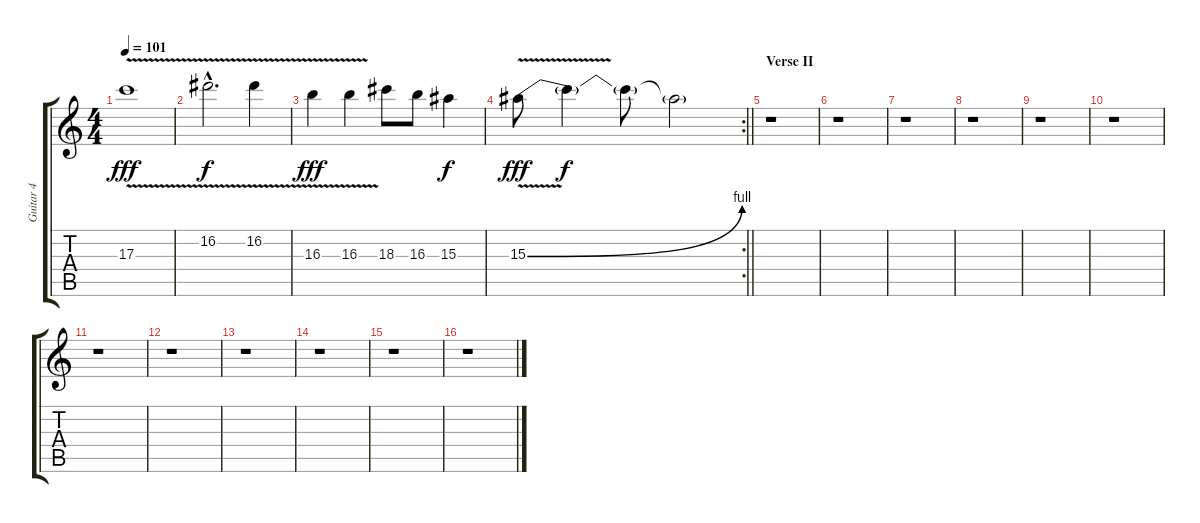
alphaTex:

\track ("Guitar 4" "Guitar 4") {instrument distortionguitar}
\staff {score tabs}
\tuning (E4 B3 G3 D3 A2 E2) {hide}
\ts (4 4)
\tempo 101
\clef g2
\ks c
17.3{v}.1{dy fff} |
16.2{v hac}.2{d dy f} 16.2{v}.4 |
16.3{v}.4{dy fff} 16.3{v}.4 18.3.8 16.3.8 15.3.4{dy f} |
\rc 2
\barLineRight lightlight
15.3{be (bend 0 0 60 4) v}.8{dy fff} 15.3{t}.4{dy f} 15.3{t}.8 15.3{t}.2 |
\section ("" "Verse II")
r.1 |
r.1 |
r.1 |
r.1 |
r.1 |
r.1 |
r.1 |
r.1 |
r.1 |
r.1 |
r.1 |
r.1
